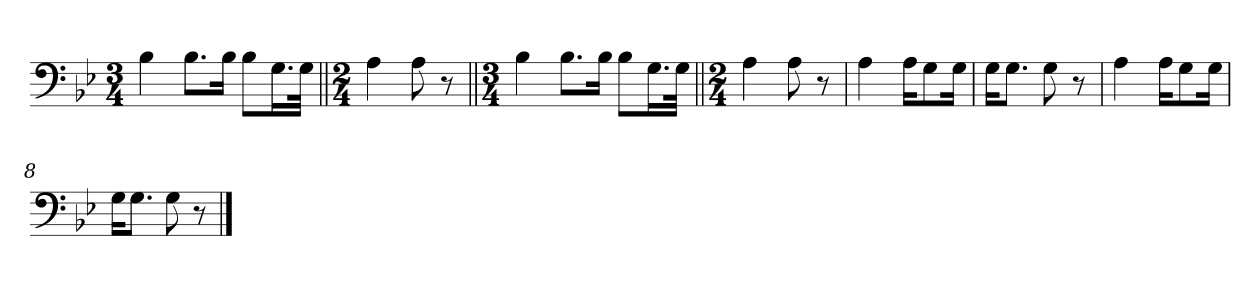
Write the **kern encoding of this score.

**kern
*part1
*staff1
*clefF4
*k[b-e-]
*M3/4
=1
4B-\
8.B-\L
16B-\Jk
8B-\L
16.G\L
32G\JJk
=2||
*M2/4
4A\
8A\
8r
=3||
*M3/4
4B-\
8.B-\L
16B-\Jk
8B-\L
16.G\L
32G\JJk
=4||
*M2/4
4A\
8A\
8r
=5
4A\
16A\KL
8G\
16G\Jk
=6
16G\KL
8.G\J
8G\
8r
=7
4A\
16A\KL
8G\
16G\Jk
=8
16G\KL
8.G\J
8G\
8r
==
*-
